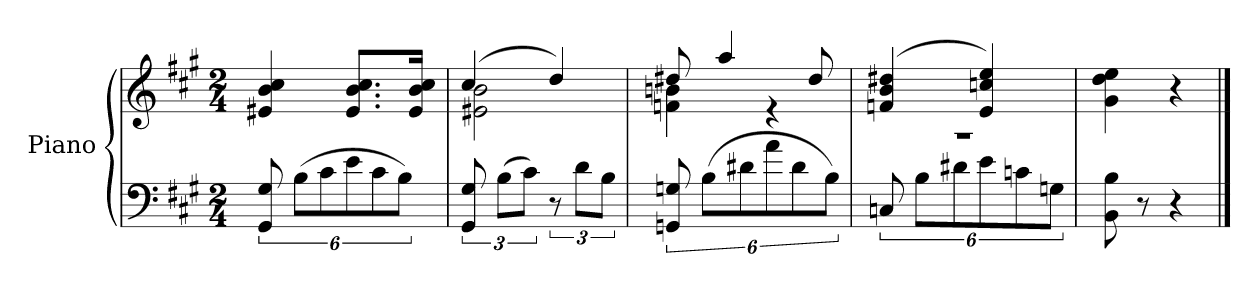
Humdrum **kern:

**kern	**kern
*part1	*part1
*staff2	*staff1
*I"Piano	*
*I'Pno.	*
*clefF4	*clefG2
*k[f#c#g#]	*k[f#c#g#]
*M2/4	*M2/4
=1	=1
12GG# 12G#	4e#X 4b 4cc#
(12BL	.
12c#	.
12e	8.e# 8.b 8.cc#L
12c#	.
12BJ)	.
.	16e# 16b 16cc#Jk
=2	=2
*	*^
12GG# 12G#	(4cc#	2e#X 2b
(12BL	.	.
12c#J)	.	.
12r	4dd)	.
12dL	.	.
12BJ	.	.
=3	=3	=3
12GGn 12Gn	8dd#X	4fn 4bn
(12BL	.	.
.	4aa	.
12d#X	.	.
12a	.	4r
12d#	.	.
.	8dd#	.
12BJ)	.	.
=4	=4	=4
12Cn	(4fn 4b 4dd#X	2r
12BL	.	.
12d#X	.	.
12e	4e 4ccn 4ee)	.
12cn	.	.
12GnJ	.	.
*	*v	*v
=5	=5
8BB 8B	4g# 4dd 4ee
8r	.
4r	4r
==	==
*-	*-
